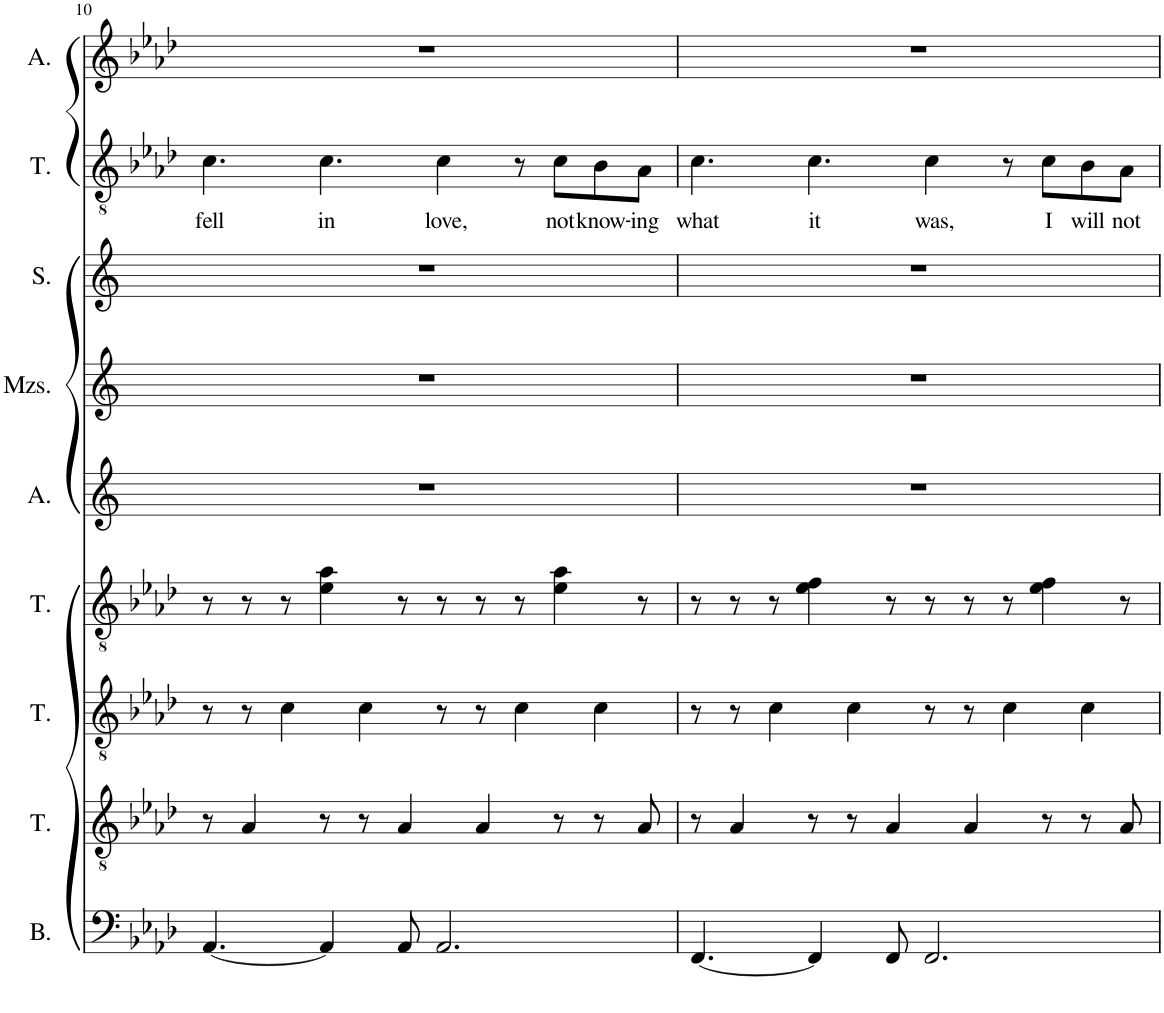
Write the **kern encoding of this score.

**kern	**kern	**kern	**kern	**kern	**kern	**kern	**kern	**text	**kern
*part9	*part8	*part7	*part6	*part5	*part4	*part3	*part2	*part2	*part1
*staff9	*staff8	*staff7	*staff6	*staff5	*staff4	*staff3	*staff2	*staff2	*staff1
*I"Bass	*I"Tenor	*I"Tenor	*I"Tenor	*I"Alto	*I"Mezzo-soprano	*I"Soprano	*I"Tenor	*	*I"Alto
*I'B.	*I'T.	*I'T.	*I'T.	*I'A.	*I'Mzs.	*I'S.	*I'T.	*	*I'A.
!!LO:PB:g=z
*clefF4	*clefGv2	*clefGv2	*clefGv2	*clefG2	*clefG2	*clefG2	*clefGv2	*	*clefG2
*k[b-e-a-d-]	*k[b-e-a-d-]	*k[b-e-a-d-]	*k[b-e-a-d-]	*k[]	*k[]	*k[]	*k[b-e-a-d-]	*	*k[b-e-a-d-]
*M12/8	*M12/8	*M12/8	*M12/8	*M12/8	*M12/8	*M12/8	*M12/8	*	*M12/8
=10	=10	=10	=10	=10	=10	=10	=10	=10	=10
!	!	!	!	!	!	!	!	!LO:LY:b	!
[4.AA-/	8r	8r	8r	1.r	1.r	1.r	4.c\	fell	1.r
.	4A-/	8r	8r	.	.	.	.	.	.
.	.	4c\	8r	.	.	.	.	.	.
!	!	!	!	!	!	!	!	!LO:LY:b	!
4AA-/]	8r	.	4e-\ 4a-\	.	.	.	4.c\	in	.
.	8r	4c\	.	.	.	.	.	.	.
8AA-/	4A-/	.	8r	.	.	.	.	.	.
!	!	!	!	!	!	!	!	!LO:LY:b	!
2.AA-/	.	8r	8r	.	.	.	4c\	love,	.
.	4A-/	8r	8r	.	.	.	.	.	.
.	.	4c\	8r	.	.	.	8r	.	.
!	!	!	!	!	!	!	!	!LO:LY:b	!
.	8r	.	4e-\ 4a-\	.	.	.	8c\L	not	.
!	!	!	!	!	!	!	!	!LO:LY:b	!
.	8r	4c\	.	.	.	.	8B-\	know-	.
!	!	!	!	!	!	!	!	!LO:LY:b	!
.	8A-/	.	8r	.	.	.	8A-\J	-ing	.
=11	=11	=11	=11	=11	=11	=11	=11	=11	=11
!	!	!	!	!	!	!	!	!LO:LY:b	!
[4.FF/	8r	8r	8r	1.r	1.r	1.r	4.c\	what	1.r
.	4A-/	8r	8r	.	.	.	.	.	.
.	.	4c\	8r	.	.	.	.	.	.
!	!	!	!	!	!	!	!	!LO:LY:b	!
4FF/]	8r	.	4e-\ 4f\	.	.	.	4.c\	it	.
.	8r	4c\	.	.	.	.	.	.	.
8FF/	4A-/	.	8r	.	.	.	.	.	.
!	!	!	!	!	!	!	!	!LO:LY:b	!
2.FF/	.	8r	8r	.	.	.	4c\	was,	.
.	4A-/	8r	8r	.	.	.	.	.	.
.	.	4c\	8r	.	.	.	8r	.	.
!	!	!	!	!	!	!	!	!LO:LY:b	!
.	8r	.	4e-\ 4f\	.	.	.	8c\L	I	.
!	!	!	!	!	!	!	!	!LO:LY:b	!
.	8r	4c\	.	.	.	.	8B-\	will	.
!	!	!	!	!	!	!	!	!LO:LY:b	!
.	8A-/	.	8r	.	.	.	8A-\J	not	.
=	=	=	=	=	=	=	=	=	=
*-	*-	*-	*-	*-	*-	*-	*-	*-	*-
